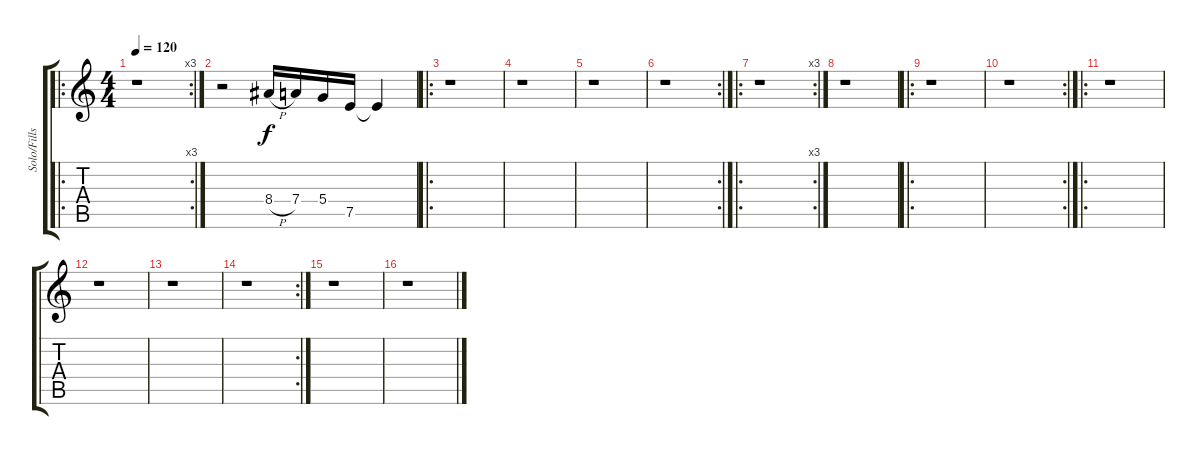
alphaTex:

\track ("Solo/Fills" "Solo/Fills") {instrument overdrivenguitar}
\staff {score tabs}
\tuning (E4 B3 G3 D3 A2 E2) {hide}
\ro
\rc 3
\ts (4 4)
\tempo 120
\clef g2
\ks c
r.1{dy f instrument overdrivenguitar} |
r.2 8.4{h}.16 7.4.16 5.4.16 7.5.16 7.5{t}.4 |
\ro
r.1 |
r.1 |
r.1 |
\rc 2
r.1 |
\ro
\rc 3
r.1 |
r.1 |
\ro
r.1 |
\rc 2
r.1 |
\ro
r.1 |
r.1 |
r.1 |
\rc 2
r.1 |
r.1 |
r.1
